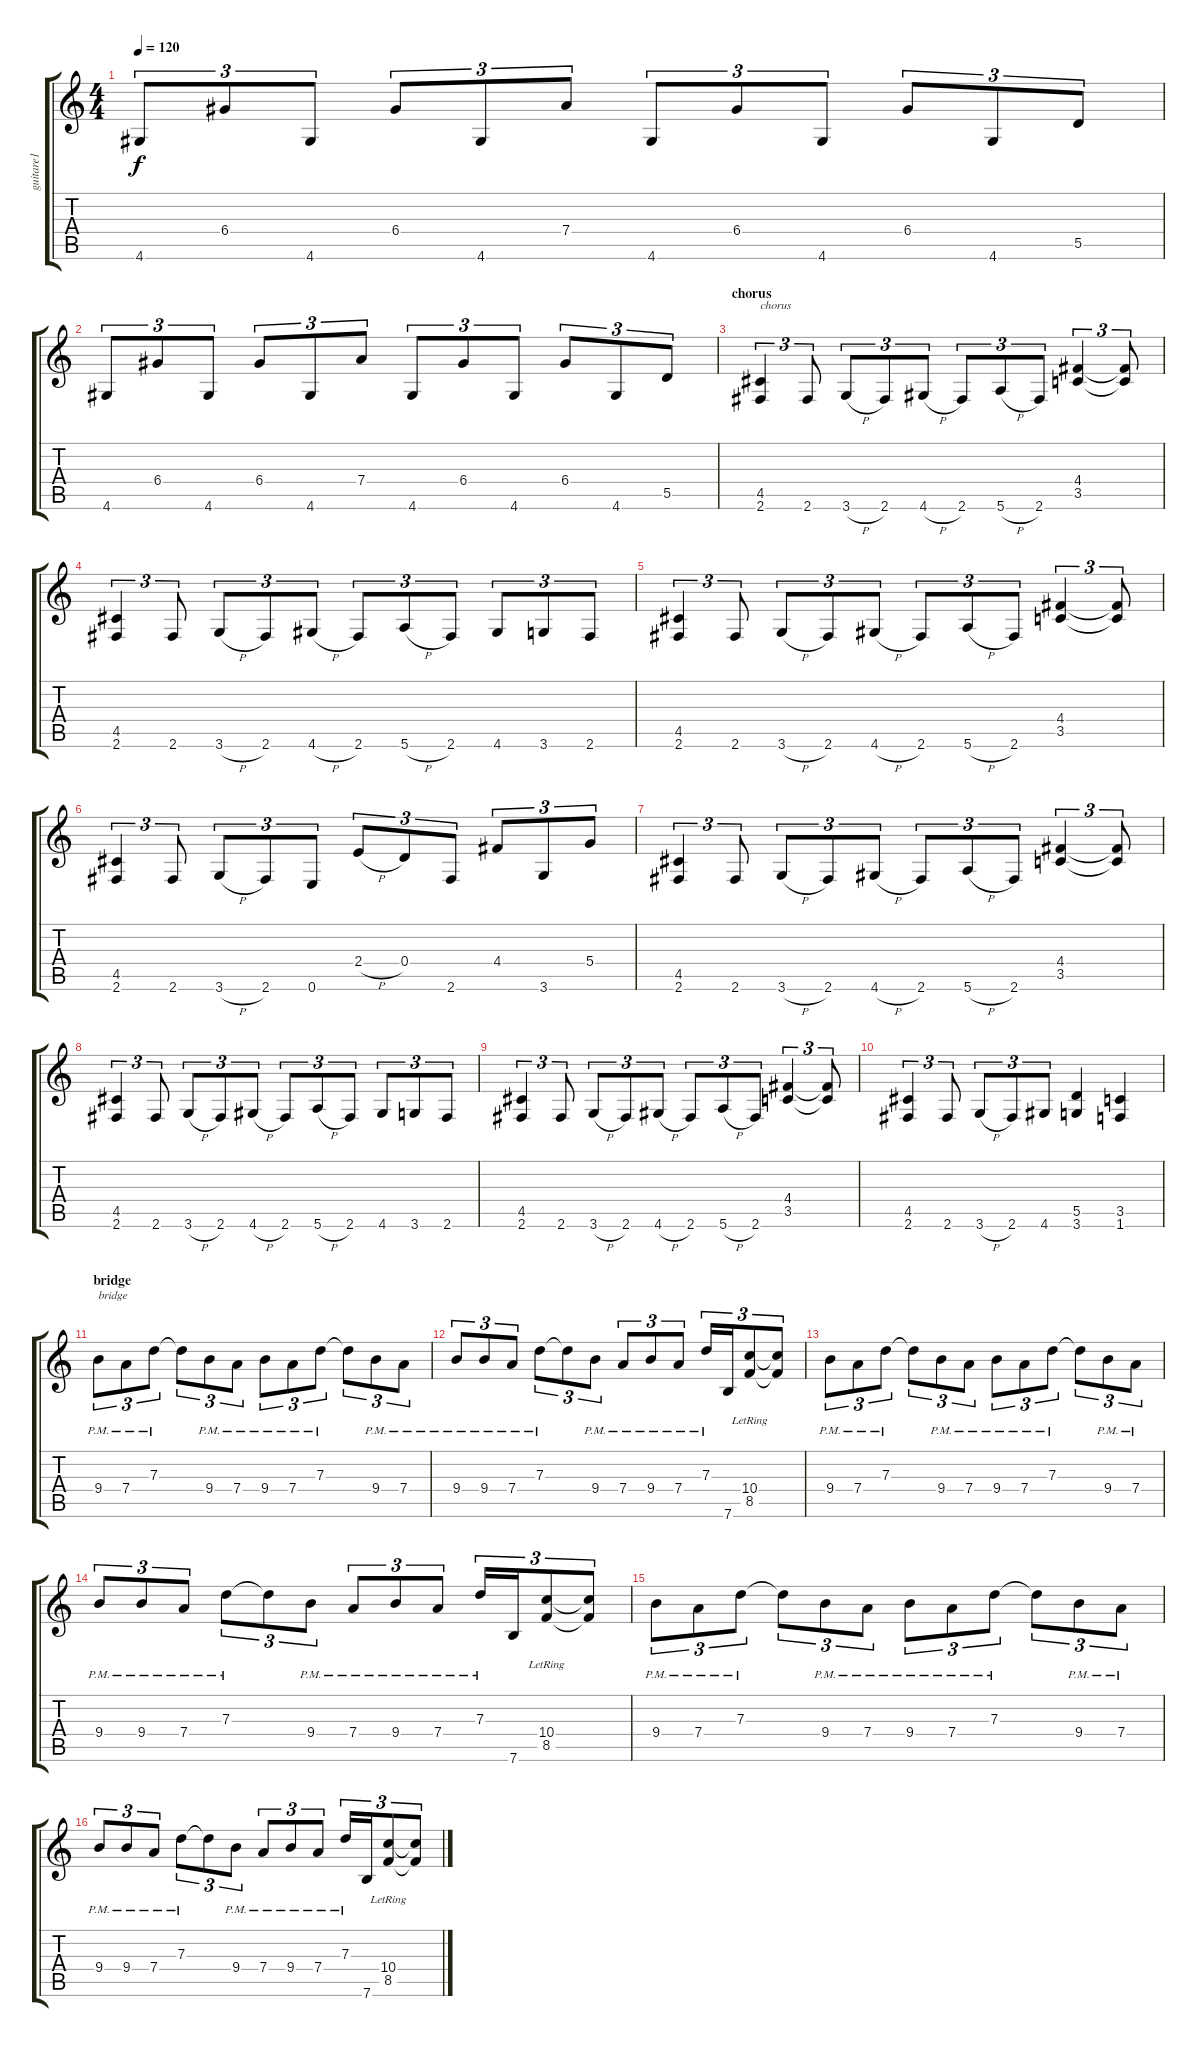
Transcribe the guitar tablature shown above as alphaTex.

\track ("guitare1" "guitare1") {instrument distortionguitar}
\staff {score tabs}
\tuning (E4 B3 G3 D3 A2 E2) {hide}
\ts (4 4)
\tempo 120
\clef g2
\ks c
4.6.8{tu (3 2) dy f} 6.4.8{tu (3 2)} 4.6.8{tu (3 2)} 6.4.8{tu (3 2)} 4.6.8{tu (3 2)} 7.4.8{tu (3 2)} 4.6.8{tu (3 2)} 6.4.8{tu (3 2)} 4.6.8{tu (3 2)} 6.4.8{tu (3 2)} 4.6.8{tu (3 2)} 5.5.8{tu (3 2)} |
4.6.8{tu (3 2)} 6.4.8{tu (3 2)} 4.6.8{tu (3 2)} 6.4.8{tu (3 2)} 4.6.8{tu (3 2)} 7.4.8{tu (3 2)} 4.6.8{tu (3 2)} 6.4.8{tu (3 2)} 4.6.8{tu (3 2)} 6.4.8{tu (3 2)} 4.6.8{tu (3 2)} 5.5.8{tu (3 2)} |
\section ("" "chorus")
(4.5 2.6).4{tu (3 2) txt "chorus"} 2.6.8{tu (3 2)} 3.6{h}.8{tu (3 2)} 2.6.8{tu (3 2)} 4.6{h}.8{tu (3 2)} 2.6.8{tu (3 2)} 5.6{h}.8{tu (3 2)} 2.6.8{tu (3 2)} (4.4 3.5).4{tu (3 2)} (4.4{t} 3.5{t}).8{tu (3 2)} |
(4.5 2.6).4{tu (3 2)} 2.6.8{tu (3 2)} 3.6{h}.8{tu (3 2)} 2.6.8{tu (3 2)} 4.6{h}.8{tu (3 2)} 2.6.8{tu (3 2)} 5.6{h}.8{tu (3 2)} 2.6.8{tu (3 2)} 4.6.8{tu (3 2)} 3.6.8{tu (3 2)} 2.6.8{tu (3 2)} |
(4.5 2.6).4{tu (3 2)} 2.6.8{tu (3 2)} 3.6{h}.8{tu (3 2)} 2.6.8{tu (3 2)} 4.6{h}.8{tu (3 2)} 2.6.8{tu (3 2)} 5.6{h}.8{tu (3 2)} 2.6.8{tu (3 2)} (4.4 3.5).4{tu (3 2)} (4.4{t} 3.5{t}).8{tu (3 2)} |
(4.5 2.6).4{tu (3 2)} 2.6.8{tu (3 2)} 3.6{h}.8{tu (3 2)} 2.6.8{tu (3 2)} 0.6.8{tu (3 2)} 2.4{h}.8{tu (3 2)} 0.4.8{tu (3 2)} 2.6.8{tu (3 2)} 4.4.8{tu (3 2)} 3.6.8{tu (3 2)} 5.4.8{tu (3 2)} |
(4.5 2.6).4{tu (3 2)} 2.6.8{tu (3 2)} 3.6{h}.8{tu (3 2)} 2.6.8{tu (3 2)} 4.6{h}.8{tu (3 2)} 2.6.8{tu (3 2)} 5.6{h}.8{tu (3 2)} 2.6.8{tu (3 2)} (4.4 3.5).4{tu (3 2)} (4.4{t} 3.5{t}).8{tu (3 2)} |
(4.5 2.6).4{tu (3 2)} 2.6.8{tu (3 2)} 3.6{h}.8{tu (3 2)} 2.6.8{tu (3 2)} 4.6{h}.8{tu (3 2)} 2.6.8{tu (3 2)} 5.6{h}.8{tu (3 2)} 2.6.8{tu (3 2)} 4.6.8{tu (3 2)} 3.6.8{tu (3 2)} 2.6.8{tu (3 2)} |
(4.5 2.6).4{tu (3 2)} 2.6.8{tu (3 2)} 3.6{h}.8{tu (3 2)} 2.6.8{tu (3 2)} 4.6{h}.8{tu (3 2)} 2.6.8{tu (3 2)} 5.6{h}.8{tu (3 2)} 2.6.8{tu (3 2)} (4.4 3.5).4{tu (3 2)} (4.4{t} 3.5{t}).8{tu (3 2)} |
(4.5 2.6).4{tu (3 2)} 2.6.8{tu (3 2)} 3.6{h}.8{tu (3 2)} 2.6.8{tu (3 2)} 4.6.8{tu (3 2)} (5.5 3.6).4 (3.5 1.6).4 |
\section ("" "bridge")
9.4{pm}.8{tu (3 2) txt "bridge"} 7.4{pm}.8{tu (3 2)} 7.3{pm}.8{tu (3 2)} 7.3{t}.8{tu (3 2)} 9.4{pm}.8{tu (3 2)} 7.4{pm}.8{tu (3 2)} 9.4{pm}.8{tu (3 2)} 7.4{pm}.8{tu (3 2)} 7.3{pm}.8{tu (3 2)} 7.3{t}.8{tu (3 2)} 9.4{pm}.8{tu (3 2)} 7.4{pm}.8{tu (3 2)} |
9.4{pm}.8{tu (3 2)} 9.4{pm}.8{tu (3 2)} 7.4{pm}.8{tu (3 2)} 7.3{pm}.8{tu (3 2)} 7.3{t}.8{tu (3 2)} 9.4{pm}.8{tu (3 2)} 7.4{pm}.8{tu (3 2)} 9.4{pm}.8{tu (3 2)} 7.4{pm}.8{tu (3 2)} 7.3{pm}.16{tu (3 2)} 7.6.16{tu (3 2)} (10.4{lr} 8.5).8{tu (3 2)} (10.4{t} 8.5{t}).8{tu (3 2)} |
9.4{pm}.8{tu (3 2)} 7.4{pm}.8{tu (3 2)} 7.3{pm}.8{tu (3 2)} 7.3{t}.8{tu (3 2)} 9.4{pm}.8{tu (3 2)} 7.4{pm}.8{tu (3 2)} 9.4{pm}.8{tu (3 2)} 7.4{pm}.8{tu (3 2)} 7.3{pm}.8{tu (3 2)} 7.3{t}.8{tu (3 2)} 9.4{pm}.8{tu (3 2)} 7.4{pm}.8{tu (3 2)} |
9.4{pm}.8{tu (3 2)} 9.4{pm}.8{tu (3 2)} 7.4{pm}.8{tu (3 2)} 7.3{pm}.8{tu (3 2)} 7.3{t}.8{tu (3 2)} 9.4{pm}.8{tu (3 2)} 7.4{pm}.8{tu (3 2)} 9.4{pm}.8{tu (3 2)} 7.4{pm}.8{tu (3 2)} 7.3{pm}.16{tu (3 2)} 7.6.16{tu (3 2)} (10.4{lr} 8.5).8{tu (3 2)} (10.4{t} 8.5{t}).8{tu (3 2)} |
9.4{pm}.8{tu (3 2)} 7.4{pm}.8{tu (3 2)} 7.3{pm}.8{tu (3 2)} 7.3{t}.8{tu (3 2)} 9.4{pm}.8{tu (3 2)} 7.4{pm}.8{tu (3 2)} 9.4{pm}.8{tu (3 2)} 7.4{pm}.8{tu (3 2)} 7.3{pm}.8{tu (3 2)} 7.3{t}.8{tu (3 2)} 9.4{pm}.8{tu (3 2)} 7.4{pm}.8{tu (3 2)} |
9.4{pm}.8{tu (3 2)} 9.4{pm}.8{tu (3 2)} 7.4{pm}.8{tu (3 2)} 7.3{pm}.8{tu (3 2)} 7.3{t}.8{tu (3 2)} 9.4{pm}.8{tu (3 2)} 7.4{pm}.8{tu (3 2)} 9.4{pm}.8{tu (3 2)} 7.4{pm}.8{tu (3 2)} 7.3{pm}.16{tu (3 2)} 7.6.16{tu (3 2)} (10.4{lr} 8.5).8{tu (3 2)} (10.4{t} 8.5{t}).8{tu (3 2)}
